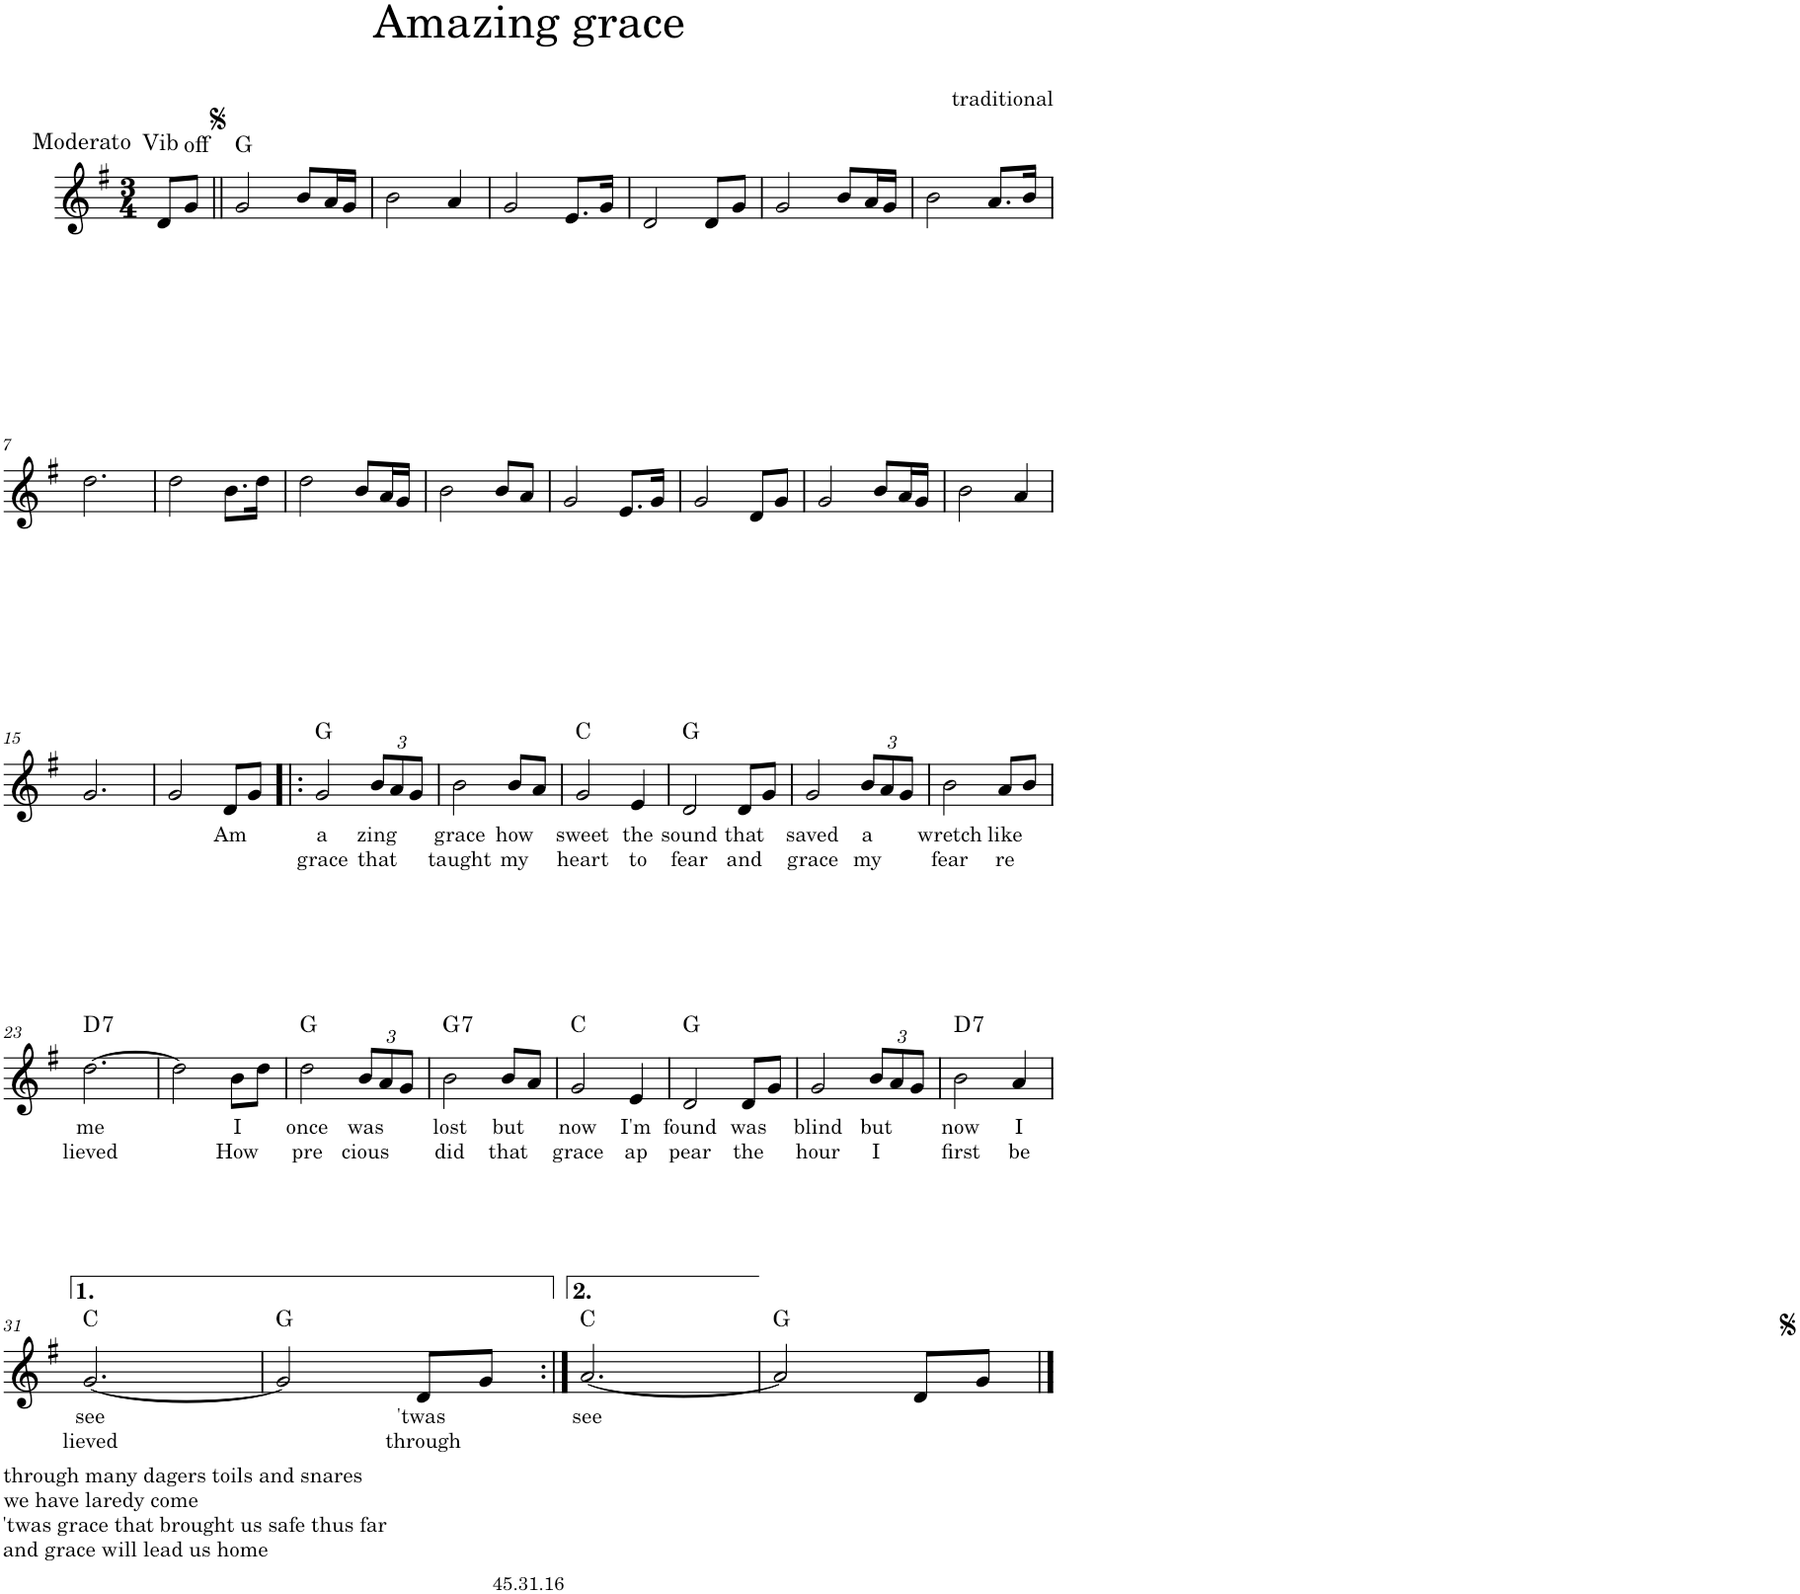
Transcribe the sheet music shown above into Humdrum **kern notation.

**kern	**text	**text	**harte
*part1	*part1	*part1	*part1
*staff1	*staff1	*staff1	*
*I"Piano	*	*	*
*I'Pno.	*	*	*
*clefG2	*	*	*
*k[f#]	*	*	*
*M3/4	*	*	*
=	=	=	=
!	!	!	!LO:H:kt=Moderato
8d/L	.	.	N
!	!	!	!LO:H:n=1:kt=Vib
!	!	!	!LO:H:n=2:kt=off
8g/J	.	.	N N
=1||	=1||	=1||	=1||
2g/	.	.	G:maj
8b/L	.	.	.
16a/L	.	.	.
16g/JJ	.	.	.
=2	=2	=2	=2
2b\	.	.	.
4a/	.	.	.
=3	=3	=3	=3
2g/	.	.	.
8.e/L	.	.	.
16g/Jk	.	.	.
=4	=4	=4	=4
2d/	.	.	.
8d/L	.	.	.
8g/J	.	.	.
=5	=5	=5	=5
2g/	.	.	.
8b/L	.	.	.
16a/L	.	.	.
16g/JJ	.	.	.
=6	=6	=6	=6
2b\	.	.	.
8.a/L	.	.	.
16b/Jk	.	.	.
!!LO:LB:g=z
=7	=7	=7	=7
2.dd\	.	.	.
=8	=8	=8	=8
2dd\	.	.	.
8.b\L	.	.	.
16dd\Jk	.	.	.
=9	=9	=9	=9
2dd\	.	.	.
8b/L	.	.	.
16a/L	.	.	.
16g/JJ	.	.	.
=10	=10	=10	=10
2b\	.	.	.
8b/L	.	.	.
8a/J	.	.	.
=11	=11	=11	=11
2g/	.	.	.
8.e/L	.	.	.
16g/Jk	.	.	.
=12	=12	=12	=12
2g/	.	.	.
8d/L	.	.	.
8g/J	.	.	.
=13	=13	=13	=13
2g/	.	.	.
8b/L	.	.	.
16a/L	.	.	.
16g/JJ	.	.	.
=14	=14	=14	=14
2b\	.	.	.
4a/	.	.	.
!!LO:LB:g=z
=15	=15	=15	=15
2.g/	.	.	.
=16	=16	=16	=16
2g/	.	.	.
!	!LO:LY:b	!	!
8d/L	Am	.	.
8g/J	.	.	.
=17!|:	=17!|:	=17!|:	=17!|:
!	!LO:LY:b	!LO:LY:b	!
2g/	a	grace	G:maj
*Xbrackettup	*	*	*
!	!LO:LY:b	!LO:LY:b	!
12b/L	zing	that	.
12a/	.	.	.
12g/J	.	.	.
=18	=18	=18	=18
!	!LO:LY:b	!LO:LY:b	!
2b\	grace	taught	.
!	!LO:LY:b	!LO:LY:b	!
8b/L	how	my	.
8a/J	.	.	.
=19	=19	=19	=19
!	!LO:LY:b	!LO:LY:b	!
2g/	sweet	heart	C:maj
!	!LO:LY:b	!LO:LY:b	!
4e/	the	to	.
=20	=20	=20	=20
!	!LO:LY:b	!LO:LY:b	!
2d/	sound	fear	G:maj
!	!LO:LY:b	!LO:LY:b	!
8d/L	that	and	.
8g/J	.	.	.
=21	=21	=21	=21
!	!LO:LY:b	!LO:LY:b	!
2g/	saved	grace	.
!	!LO:LY:b	!LO:LY:b	!
12b/L	a	my	.
12a/	.	.	.
12g/J	.	.	.
=22	=22	=22	=22
!	!LO:LY:b	!LO:LY:b	!
2b\	wretch	fear	.
!	!LO:LY:b	!LO:LY:b	!
8a/L	like	re	.
8b/J	.	.	.
!!LO:LB:g=z
=23	=23	=23	=23
!	!LO:LY:b	!LO:LY:b	!LO:H:kt=7
[2.dd\	me	lieved	D:7
=24	=24	=24	=24
2dd\]	.	.	.
!	!LO:LY:b	!LO:LY:b	!
8b\L	I	How	.
8dd\J	.	.	.
=25	=25	=25	=25
!	!LO:LY:b	!LO:LY:b	!
2dd\	once	pre	G:maj
!	!LO:LY:b	!LO:LY:b	!
12b/L	was	cious	.
12a/	.	.	.
12g/J	.	.	.
=26	=26	=26	=26
!	!LO:LY:b	!LO:LY:b	!LO:H:kt=7
2b\	lost	did	G:7
!	!LO:LY:b	!LO:LY:b	!
8b/L	but	that	.
8a/J	.	.	.
=27	=27	=27	=27
!	!LO:LY:b	!LO:LY:b	!
2g/	now	grace	C:maj
!	!LO:LY:b	!LO:LY:b	!
4e/	I'm	ap	.
=28	=28	=28	=28
!	!LO:LY:b	!LO:LY:b	!
2d/	found	pear	G:maj
!	!LO:LY:b	!LO:LY:b	!
8d/L	was	the	.
8g/J	.	.	.
=29	=29	=29	=29
!	!LO:LY:b	!LO:LY:b	!
2g/	blind	hour	.
!	!LO:LY:b	!LO:LY:b	!
12b/L	but	I	.
12a/	.	.	.
12g/J	.	.	.
=30	=30	=30	=30
!	!LO:LY:b	!LO:LY:b	!LO:H:kt=7
2b\	now	first	D:7
!	!LO:LY:b	!LO:LY:b	!
4a/	I	be	.
!!LO:LB:g=z
=31	=31	=31	=31
!LO:TX:b:t=through many dagers toils and snares	!	!	!
!LO:TX:b:t=we have laredy come	!	!	!
!LO:TX:b:t='twas grace that brought us safe thus far	!	!	!
!LO:TX:b:t=and grace will lead us home	!	!	!
!	!LO:LY:b	!LO:LY:b	!
[2.g/	see	lieved	C:maj
=32	=32	=32	=32
2g/]	.	.	G:maj
!	!LO:LY:b	!LO:LY:b	!
8d/L	'twas	through	.
8g/J	.	.	.
=33:|!	=33:|!	=33:|!	=33:|!
!	!LO:LY:b	!	!
[2.a/	see	.	C:maj
=34	=34	=34	=34
2a/]	.	.	G:maj
8d/L	.	.	.
8g/J	.	.	.
==	==	==	==
*-	*-	*-	*-
